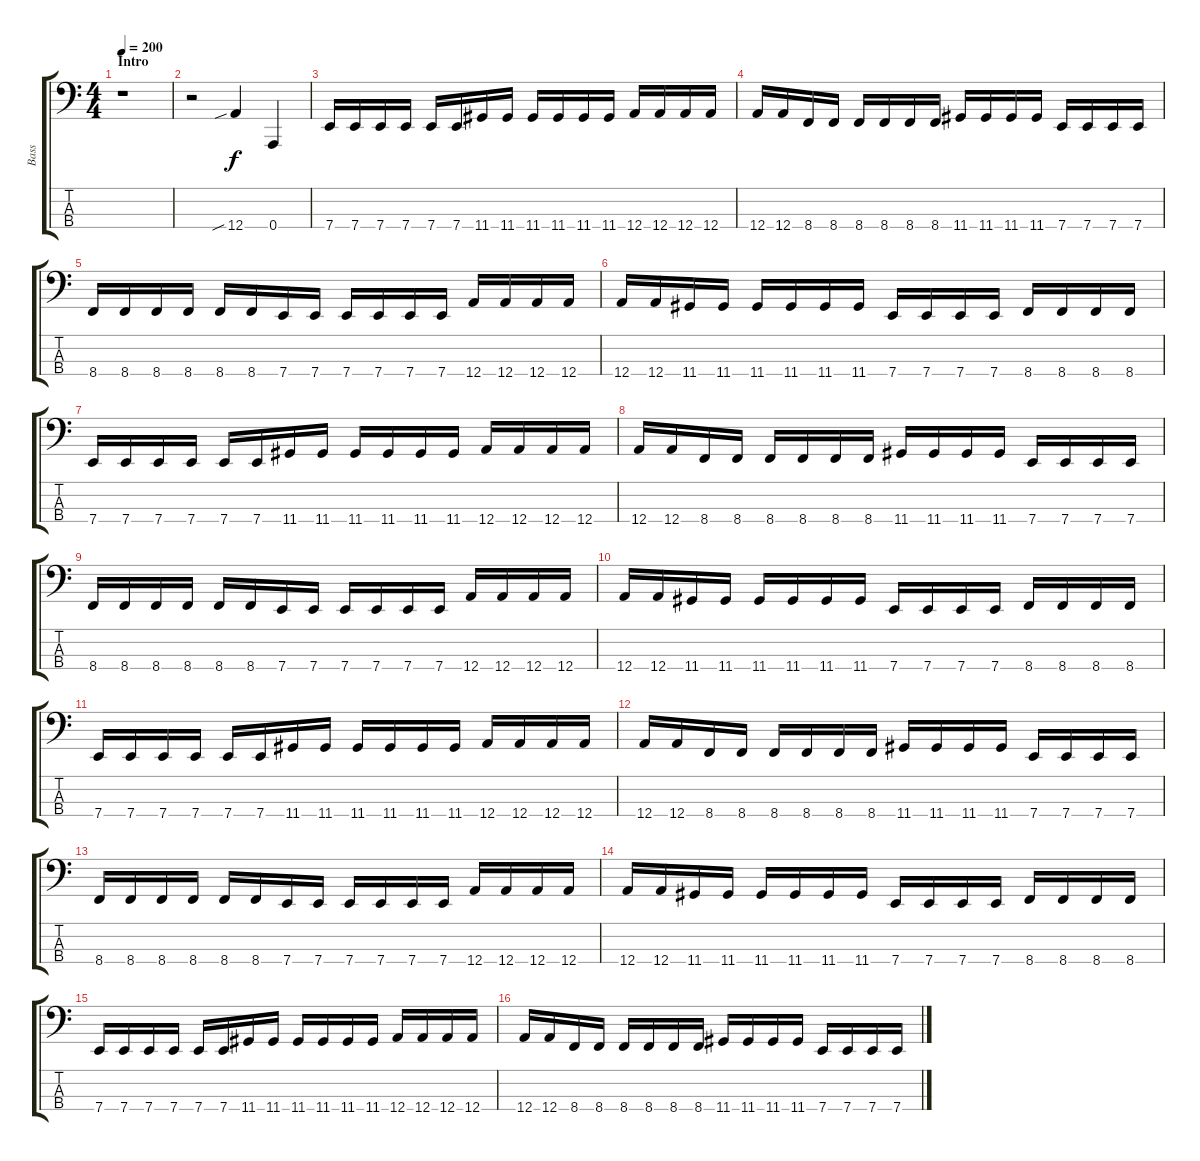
\track ("Bass" "Bass") {instrument electricbasspick}
\staff {score tabs}
\tuning (F2 A1 E1 A0) {hide}
\ts (4 4)
\section ("" "Intro")
\tempo 200
\clef f4
\ks c
r.1{dy f instrument electricbasspick} |
r.2 12.4{sib}.4 0.4.4 |
7.4.16 7.4.16 7.4.16 7.4.16 7.4.16 7.4.16 11.4.16 11.4.16 11.4.16 11.4.16 11.4.16 11.4.16 12.4.16 12.4.16 12.4.16 12.4.16 |
12.4.16 12.4.16 8.4.16 8.4.16 8.4.16 8.4.16 8.4.16 8.4.16 11.4.16 11.4.16 11.4.16 11.4.16 7.4.16 7.4.16 7.4.16 7.4.16 |
8.4.16 8.4.16 8.4.16 8.4.16 8.4.16 8.4.16 7.4.16 7.4.16 7.4.16 7.4.16 7.4.16 7.4.16 12.4.16 12.4.16 12.4.16 12.4.16 |
12.4.16 12.4.16 11.4.16 11.4.16 11.4.16 11.4.16 11.4.16 11.4.16 7.4.16 7.4.16 7.4.16 7.4.16 8.4.16 8.4.16 8.4.16 8.4.16 |
7.4.16 7.4.16 7.4.16 7.4.16 7.4.16 7.4.16 11.4.16 11.4.16 11.4.16 11.4.16 11.4.16 11.4.16 12.4.16 12.4.16 12.4.16 12.4.16 |
12.4.16 12.4.16 8.4.16 8.4.16 8.4.16 8.4.16 8.4.16 8.4.16 11.4.16 11.4.16 11.4.16 11.4.16 7.4.16 7.4.16 7.4.16 7.4.16 |
8.4.16 8.4.16 8.4.16 8.4.16 8.4.16 8.4.16 7.4.16 7.4.16 7.4.16 7.4.16 7.4.16 7.4.16 12.4.16 12.4.16 12.4.16 12.4.16 |
12.4.16 12.4.16 11.4.16 11.4.16 11.4.16 11.4.16 11.4.16 11.4.16 7.4.16 7.4.16 7.4.16 7.4.16 8.4.16 8.4.16 8.4.16 8.4.16 |
7.4.16 7.4.16 7.4.16 7.4.16 7.4.16 7.4.16 11.4.16 11.4.16 11.4.16 11.4.16 11.4.16 11.4.16 12.4.16 12.4.16 12.4.16 12.4.16 |
12.4.16 12.4.16 8.4.16 8.4.16 8.4.16 8.4.16 8.4.16 8.4.16 11.4.16 11.4.16 11.4.16 11.4.16 7.4.16 7.4.16 7.4.16 7.4.16 |
8.4.16 8.4.16 8.4.16 8.4.16 8.4.16 8.4.16 7.4.16 7.4.16 7.4.16 7.4.16 7.4.16 7.4.16 12.4.16 12.4.16 12.4.16 12.4.16 |
12.4.16 12.4.16 11.4.16 11.4.16 11.4.16 11.4.16 11.4.16 11.4.16 7.4.16 7.4.16 7.4.16 7.4.16 8.4.16 8.4.16 8.4.16 8.4.16 |
7.4.16 7.4.16 7.4.16 7.4.16 7.4.16 7.4.16 11.4.16 11.4.16 11.4.16 11.4.16 11.4.16 11.4.16 12.4.16 12.4.16 12.4.16 12.4.16 |
12.4.16 12.4.16 8.4.16 8.4.16 8.4.16 8.4.16 8.4.16 8.4.16 11.4.16 11.4.16 11.4.16 11.4.16 7.4.16 7.4.16 7.4.16 7.4.16
